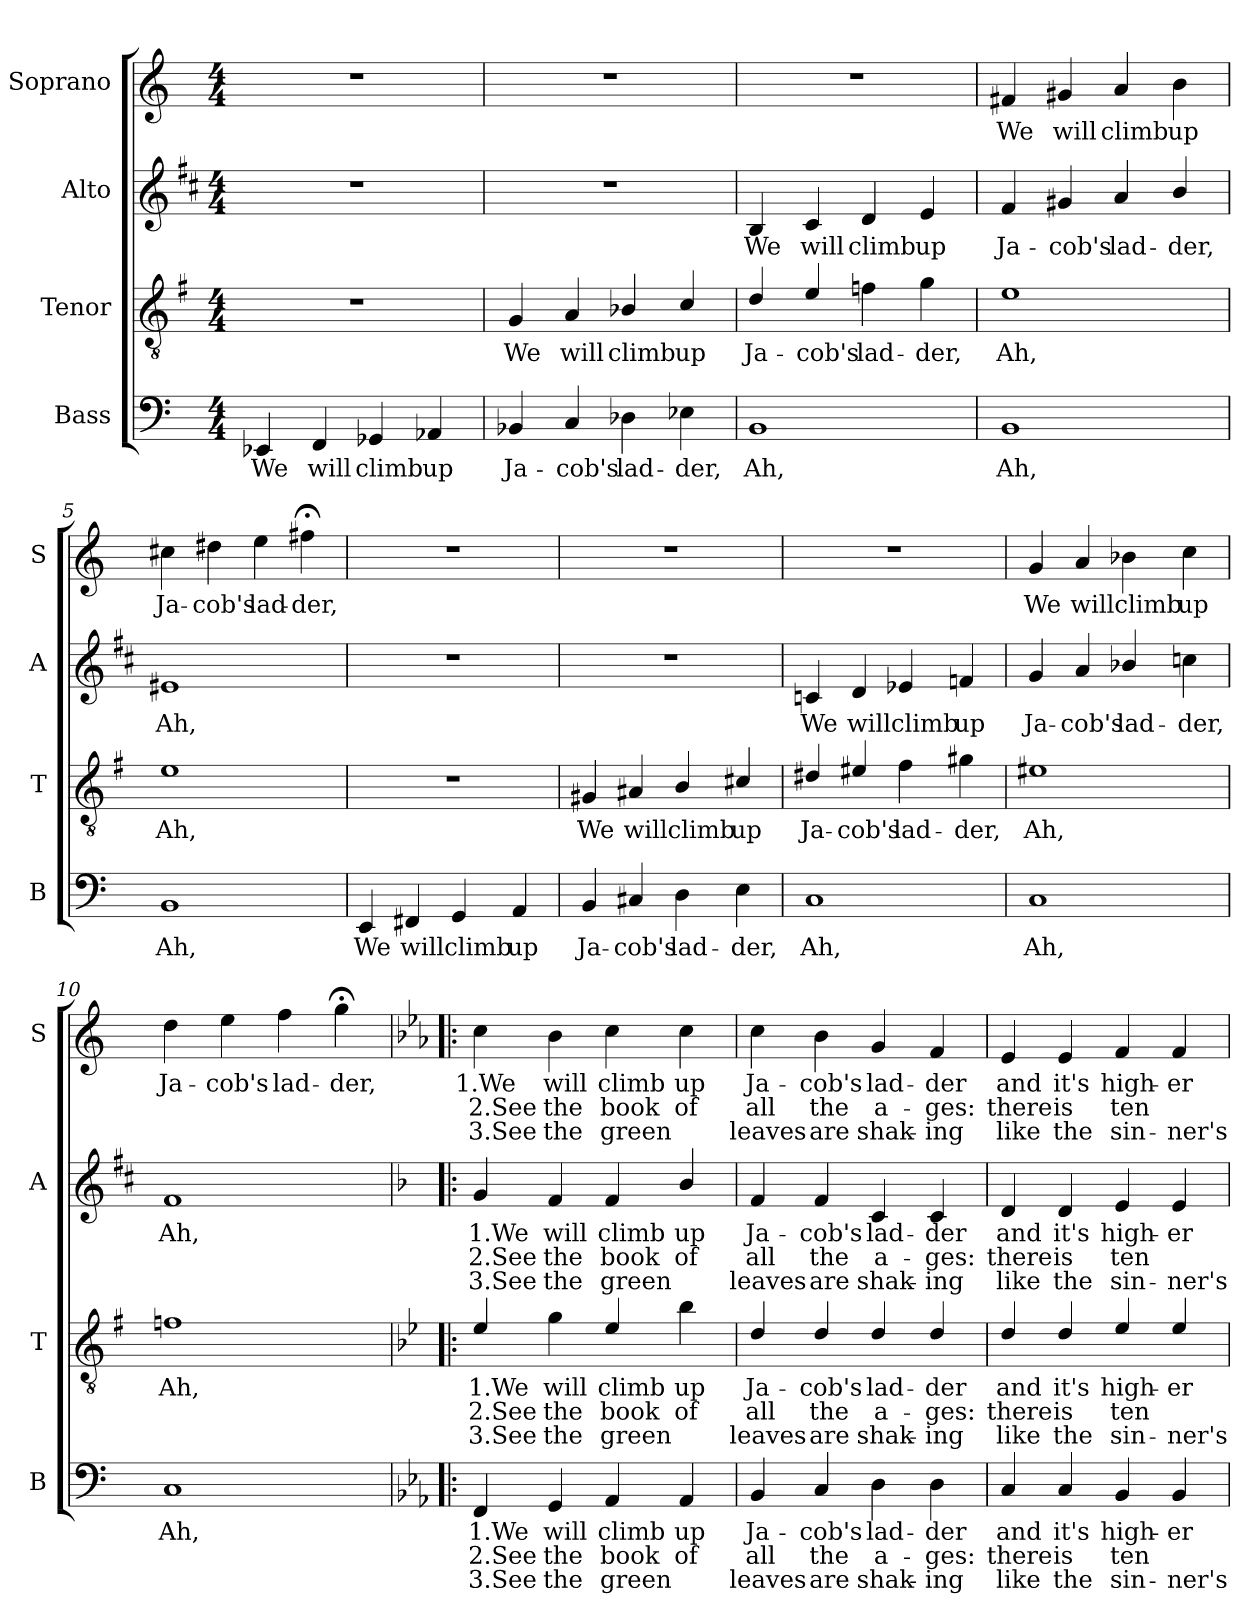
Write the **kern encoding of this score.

**kern	**text	**text	**text	**kern	**text	**text	**text	**kern	**text	**text	**text	**kern	**text	**text	**text
*part4	*part4	*part4	*part4	*part3	*part3	*part3	*part3	*part2	*part2	*part2	*part2	*part1	*part1	*part1	*part1
*staff4	*staff4	*staff4	*staff4	*staff3	*staff3	*staff3	*staff3	*staff2	*staff2	*staff2	*staff2	*staff1	*staff1	*staff1	*staff1
*I"Bass	*	*	*	*I"Tenor	*	*	*	*I"Alto	*	*	*	*I"Soprano	*	*	*
*I'B	*	*	*	*I'T	*	*	*	*I'A	*	*	*	*I'S	*	*	*
*clefF4	*	*	*	*clefGv2	*	*	*	*clefG2	*	*	*	*clefG2	*	*	*
*	*	*	*	*ITrd4c7	*	*	*	*ITrd1c2	*	*	*	*	*	*	*
*k[]	*	*	*	*k[]	*	*	*	*k[]	*	*	*	*k[]	*	*	*
*C:	*	*	*	*C:	*	*	*	*C:	*	*	*	*C:	*	*	*
*M4/4	*	*	*	*M4/4	*	*	*	*M4/4	*	*	*	*M4/4	*	*	*
=1	=1	=1	=1	=1	=1	=1	=1	=1	=1	=1	=1	=1	=1	=1	=1
!	!LO:LY:b	!	!	!	!	!	!	!	!	!	!	!	!	!	!
4EE-X/	We	.	.	1r	.	.	.	1r	.	.	.	1r	.	.	.
!	!LO:LY:b	!	!	!	!	!	!	!	!	!	!	!	!	!	!
4FF/	will	.	.	.	.	.	.	.	.	.	.	.	.	.	.
!	!LO:LY:b	!	!	!	!	!	!	!	!	!	!	!	!	!	!
4GG-X/	climb	.	.	.	.	.	.	.	.	.	.	.	.	.	.
!	!LO:LY:b	!	!	!	!	!	!	!	!	!	!	!	!	!	!
4AA-X/	up	.	.	.	.	.	.	.	.	.	.	.	.	.	.
=2	=2	=2	=2	=2	=2	=2	=2	=2	=2	=2	=2	=2	=2	=2	=2
!	!LO:LY:b	!	!	!	!LO:LY:b	!	!	!	!	!	!	!	!	!	!
4BB-X/	Ja-	.	.	4C/	We	.	.	1r	.	.	.	1r	.	.	.
!	!LO:LY:b	!	!	!	!LO:LY:b	!	!	!	!	!	!	!	!	!	!
4C/	-cob's	.	.	4D/	will	.	.	.	.	.	.	.	.	.	.
!	!LO:LY:b	!	!	!	!LO:LY:b	!	!	!	!	!	!	!	!	!	!
4D-X\	lad-	.	.	4E-X/	climb	.	.	.	.	.	.	.	.	.	.
!	!LO:LY:b	!	!	!	!LO:LY:b	!	!	!	!	!	!	!	!	!	!
4E-X\	-der,	.	.	4F/	up	.	.	.	.	.	.	.	.	.	.
=3	=3	=3	=3	=3	=3	=3	=3	=3	=3	=3	=3	=3	=3	=3	=3
!	!LO:LY:b	!	!	!	!LO:LY:b	!	!	!	!LO:LY:b	!	!	!	!	!	!
1BB	Ah,	.	.	4G/	Ja-	.	.	4A/	We	.	.	1r	.	.	.
!	!	!	!	!	!LO:LY:b	!	!	!	!LO:LY:b	!	!	!	!	!	!
.	.	.	.	4A/	-cob's	.	.	4B/	will	.	.	.	.	.	.
!	!	!	!	!	!LO:LY:b	!	!	!	!LO:LY:b	!	!	!	!	!	!
.	.	.	.	4B-X\	lad-	.	.	4c/	climb	.	.	.	.	.	.
!	!	!	!	!	!LO:LY:b	!	!	!	!LO:LY:b	!	!	!	!	!	!
.	.	.	.	4c\	-der,	.	.	4d/	up	.	.	.	.	.	.
=4	=4	=4	=4	=4	=4	=4	=4	=4	=4	=4	=4	=4	=4	=4	=4
!	!LO:LY:b	!	!	!	!LO:LY:b	!	!	!	!LO:LY:b	!	!	!	!LO:LY:b	!	!
1BB	Ah,	.	.	1A	Ah,	.	.	4e/	Ja-	.	.	4f#X/	We	.	.
!	!	!	!	!	!	!	!	!	!LO:LY:b	!	!	!	!LO:LY:b	!	!
.	.	.	.	.	.	.	.	4f#X/	-cob's	.	.	4g#X/	will	.	.
!	!	!	!	!	!	!	!	!	!LO:LY:b	!	!	!	!LO:LY:b	!	!
.	.	.	.	.	.	.	.	4g/	lad-	.	.	4a/	climb	.	.
!	!	!	!	!	!	!	!	!	!LO:LY:b	!	!	!	!LO:LY:b	!	!
.	.	.	.	.	.	.	.	4a/	-der,	.	.	4b\	up	.	.
=5	=5	=5	=5	=5	=5	=5	=5	=5	=5	=5	=5	=5	=5	=5	=5
!	!LO:LY:b	!	!	!	!LO:LY:b	!	!	!	!LO:LY:b	!	!	!	!LO:LY:b	!	!
1BB	Ah,	.	.	1A	Ah,	.	.	1d#X	Ah,	.	.	4cc#X\	Ja-	.	.
!	!	!	!	!	!	!	!	!	!	!	!	!	!LO:LY:b	!	!
.	.	.	.	.	.	.	.	.	.	.	.	4dd#X\	-cob's	.	.
!	!	!	!	!	!	!	!	!	!	!	!	!	!LO:LY:b	!	!
.	.	.	.	.	.	.	.	.	.	.	.	4ee\	lad-	.	.
!	!	!	!	!	!	!	!	!	!	!	!	!	!LO:LY:b	!	!
.	.	.	.	.	.	.	.	.	.	.	.	4ff#X;<\	-der,	.	.
!!LO:LB:g=z
=6	=6	=6	=6	=6	=6	=6	=6	=6	=6	=6	=6	=6	=6	=6	=6
!	!LO:LY:b	!	!	!	!	!	!	!	!	!	!	!	!	!	!
4EE/	We	.	.	1r	.	.	.	1r	.	.	.	1r	.	.	.
!	!LO:LY:b	!	!	!	!	!	!	!	!	!	!	!	!	!	!
4FF#X/	will	.	.	.	.	.	.	.	.	.	.	.	.	.	.
!	!LO:LY:b	!	!	!	!	!	!	!	!	!	!	!	!	!	!
4GG/	climb	.	.	.	.	.	.	.	.	.	.	.	.	.	.
!	!LO:LY:b	!	!	!	!	!	!	!	!	!	!	!	!	!	!
4AA/	up	.	.	.	.	.	.	.	.	.	.	.	.	.	.
=7	=7	=7	=7	=7	=7	=7	=7	=7	=7	=7	=7	=7	=7	=7	=7
!	!LO:LY:b	!	!	!	!LO:LY:b	!	!	!	!	!	!	!	!	!	!
4BB/	Ja-	.	.	4C#X/	We	.	.	1r	.	.	.	1r	.	.	.
!	!LO:LY:b	!	!	!	!LO:LY:b	!	!	!	!	!	!	!	!	!	!
4C#X/	-cob's	.	.	4D#X/	will	.	.	.	.	.	.	.	.	.	.
!	!LO:LY:b	!	!	!	!LO:LY:b	!	!	!	!	!	!	!	!	!	!
4D\	lad-	.	.	4E/	climb	.	.	.	.	.	.	.	.	.	.
!	!LO:LY:b	!	!	!	!LO:LY:b	!	!	!	!	!	!	!	!	!	!
4E\	-der,	.	.	4F#X/	up	.	.	.	.	.	.	.	.	.	.
=8	=8	=8	=8	=8	=8	=8	=8	=8	=8	=8	=8	=8	=8	=8	=8
!	!LO:LY:b	!	!	!	!LO:LY:b	!	!	!	!LO:LY:b	!	!	!	!	!	!
1C	Ah,	.	.	4G#X/	Ja-	.	.	4B-X/	We	.	.	1r	.	.	.
!	!	!	!	!	!LO:LY:b	!	!	!	!LO:LY:b	!	!	!	!	!	!
.	.	.	.	4A#X/	-cob's	.	.	4c/	will	.	.	.	.	.	.
!	!	!	!	!	!LO:LY:b	!	!	!	!LO:LY:b	!	!	!	!	!	!
.	.	.	.	4B\	lad-	.	.	4d-X/	climb	.	.	.	.	.	.
!	!	!	!	!	!LO:LY:b	!	!	!	!LO:LY:b	!	!	!	!	!	!
.	.	.	.	4c#X\	-der,	.	.	4e-X/	up	.	.	.	.	.	.
=9	=9	=9	=9	=9	=9	=9	=9	=9	=9	=9	=9	=9	=9	=9	=9
!	!LO:LY:b	!	!	!	!LO:LY:b	!	!	!	!LO:LY:b	!	!	!	!LO:LY:b	!	!
1C	Ah,	.	.	1A#X	Ah,	.	.	4f/	Ja-	.	.	4g/	We	.	.
!	!	!	!	!	!	!	!	!	!LO:LY:b	!	!	!	!LO:LY:b	!	!
.	.	.	.	.	.	.	.	4g/	-cob's	.	.	4a/	will	.	.
!	!	!	!	!	!	!	!	!	!LO:LY:b	!	!	!	!LO:LY:b	!	!
.	.	.	.	.	.	.	.	4a-X/	lad-	.	.	4b-X\	climb	.	.
!	!	!	!	!	!	!	!	!	!LO:LY:b	!	!	!	!LO:LY:b	!	!
.	.	.	.	.	.	.	.	4b-X\	-der,	.	.	4cc\	up	.	.
=10	=10	=10	=10	=10	=10	=10	=10	=10	=10	=10	=10	=10	=10	=10	=10
!	!LO:LY:b	!	!	!	!LO:LY:b	!	!	!	!LO:LY:b	!	!	!	!LO:LY:b	!	!
1C	Ah,	.	.	1B-X	Ah,	.	.	1e	Ah,	.	.	4dd\	Ja-	.	.
!	!	!	!	!	!	!	!	!	!	!	!	!	!LO:LY:b	!	!
.	.	.	.	.	.	.	.	.	.	.	.	4ee\	-cob's	.	.
!	!	!	!	!	!	!	!	!	!	!	!	!	!LO:LY:b	!	!
.	.	.	.	.	.	.	.	.	.	.	.	4ff\	lad-	.	.
!	!	!	!	!	!	!	!	!	!	!	!	!	!LO:LY:b	!	!
.	.	.	.	.	.	.	.	.	.	.	.	4gg;<\	-der,	.	.
!!LO:PB:g=z
=11!|:	=11!|:	=11!|:	=11!|:	=11!|:	=11!|:	=11!|:	=11!|:	=11!|:	=11!|:	=11!|:	=11!|:	=11!|:	=11!|:	=11!|:	=11!|:
*k[b-e-a-]	*	*	*	*k[b-e-a-]	*	*	*	*k[b-e-a-]	*	*	*	*k[b-e-a-]	*	*	*
*E-:	*	*	*	*E-:	*	*	*	*E-:	*	*	*	*E-:	*	*	*
!	!LO:LY:b	!LO:LY:b	!LO:LY:b	!	!LO:LY:b	!LO:LY:b	!LO:LY:b	!	!LO:LY:b	!LO:LY:b	!LO:LY:b	!	!LO:LY:b	!LO:LY:b	!LO:LY:b
4FF/	1.We	2.See	3.See	4A-/	1.We	2.See	3.See	4f/	1.We	2.See	3.See	4cc\	1.We	2.See	3.See
!	!LO:LY:b	!LO:LY:b	!LO:LY:b	!	!LO:LY:b	!LO:LY:b	!LO:LY:b	!	!LO:LY:b	!LO:LY:b	!LO:LY:b	!	!LO:LY:b	!LO:LY:b	!LO:LY:b
4GG/	will	the	the	4c\	will	the	the	4e-/	will	the	the	4b-\	will	the	the
!	!LO:LY:b	!LO:LY:b	!LO:LY:b	!	!LO:LY:b	!LO:LY:b	!LO:LY:b	!	!LO:LY:b	!LO:LY:b	!LO:LY:b	!	!LO:LY:b	!LO:LY:b	!LO:LY:b
4AA-/	climb	book	green	4A-/	climb	book	green	4e-/	climb	book	green	4cc\	climb	book	green
!	!LO:LY:b	!LO:LY:b	!	!	!LO:LY:b	!LO:LY:b	!	!	!LO:LY:b	!LO:LY:b	!	!	!LO:LY:b	!LO:LY:b	!
4AA-/	up	of	.	4e-\	up	of	.	4a-/	up	of	.	4cc\	up	of	.
=12	=12	=12	=12	=12	=12	=12	=12	=12	=12	=12	=12	=12	=12	=12	=12
!	!LO:LY:b	!LO:LY:b	!LO:LY:b	!	!LO:LY:b	!LO:LY:b	!LO:LY:b	!	!LO:LY:b	!LO:LY:b	!LO:LY:b	!	!LO:LY:b	!LO:LY:b	!LO:LY:b
4BB-/	Ja-	all	leaves	4G/	Ja-	all	leaves	4e-/	Ja-	all	leaves	4cc\	Ja-	all	leaves
!	!LO:LY:b	!LO:LY:b	!LO:LY:b	!	!LO:LY:b	!LO:LY:b	!LO:LY:b	!	!LO:LY:b	!LO:LY:b	!LO:LY:b	!	!LO:LY:b	!LO:LY:b	!LO:LY:b
4C/	-cob's	the	are	4G/	-cob's	the	are	4e-/	-cob's	the	are	4b-\	-cob's	the	are
!	!LO:LY:b	!LO:LY:b	!LO:LY:b	!	!LO:LY:b	!LO:LY:b	!LO:LY:b	!	!LO:LY:b	!LO:LY:b	!LO:LY:b	!	!LO:LY:b	!LO:LY:b	!LO:LY:b
4D\	lad-	a-	shak-	4G/	lad-	a-	shak-	4B-/	lad-	a-	shak-	4g/	lad-	a-	shak-
!	!LO:LY:b	!LO:LY:b	!LO:LY:b	!	!LO:LY:b	!LO:LY:b	!LO:LY:b	!	!LO:LY:b	!LO:LY:b	!LO:LY:b	!	!LO:LY:b	!LO:LY:b	!LO:LY:b
4D\	-der	-ges:	-ing	4G/	-der	-ges:	-ing	4B-/	-der	-ges:	-ing	4f/	-der	-ges:	-ing
=13	=13	=13	=13	=13	=13	=13	=13	=13	=13	=13	=13	=13	=13	=13	=13
!	!LO:LY:b	!LO:LY:b	!LO:LY:b	!	!LO:LY:b	!LO:LY:b	!LO:LY:b	!	!LO:LY:b	!LO:LY:b	!LO:LY:b	!	!LO:LY:b	!LO:LY:b	!LO:LY:b
4C/	and	there	like	4G/	and	there	like	4c/	and	there	like	4e-/	and	there	like
!	!LO:LY:b	!LO:LY:b	!LO:LY:b	!	!LO:LY:b	!LO:LY:b	!LO:LY:b	!	!LO:LY:b	!LO:LY:b	!LO:LY:b	!	!LO:LY:b	!LO:LY:b	!LO:LY:b
4C/	it's	is	the	4G/	it's	is	the	4c/	it's	is	the	4e-/	it's	is	the
!	!LO:LY:b	!LO:LY:b	!LO:LY:b	!	!LO:LY:b	!LO:LY:b	!LO:LY:b	!	!LO:LY:b	!LO:LY:b	!LO:LY:b	!	!LO:LY:b	!LO:LY:b	!LO:LY:b
4BB-/	high-	ten	sin-	4A-/	high-	ten	sin-	4d/	high-	ten	sin-	4f/	high-	ten	sin-
!	!LO:LY:b	!	!LO:LY:b	!	!LO:LY:b	!	!LO:LY:b	!	!LO:LY:b	!	!LO:LY:b	!	!LO:LY:b	!	!LO:LY:b
4BB-/	-er	.	-ner's	4A-/	-er	.	-ner's	4d/	-er	.	-ner's	4f/	-er	.	-ner's
=	=	=	=	=	=	=	=	=	=	=	=	=	=	=	=
*-	*-	*-	*-	*-	*-	*-	*-	*-	*-	*-	*-	*-	*-	*-	*-
